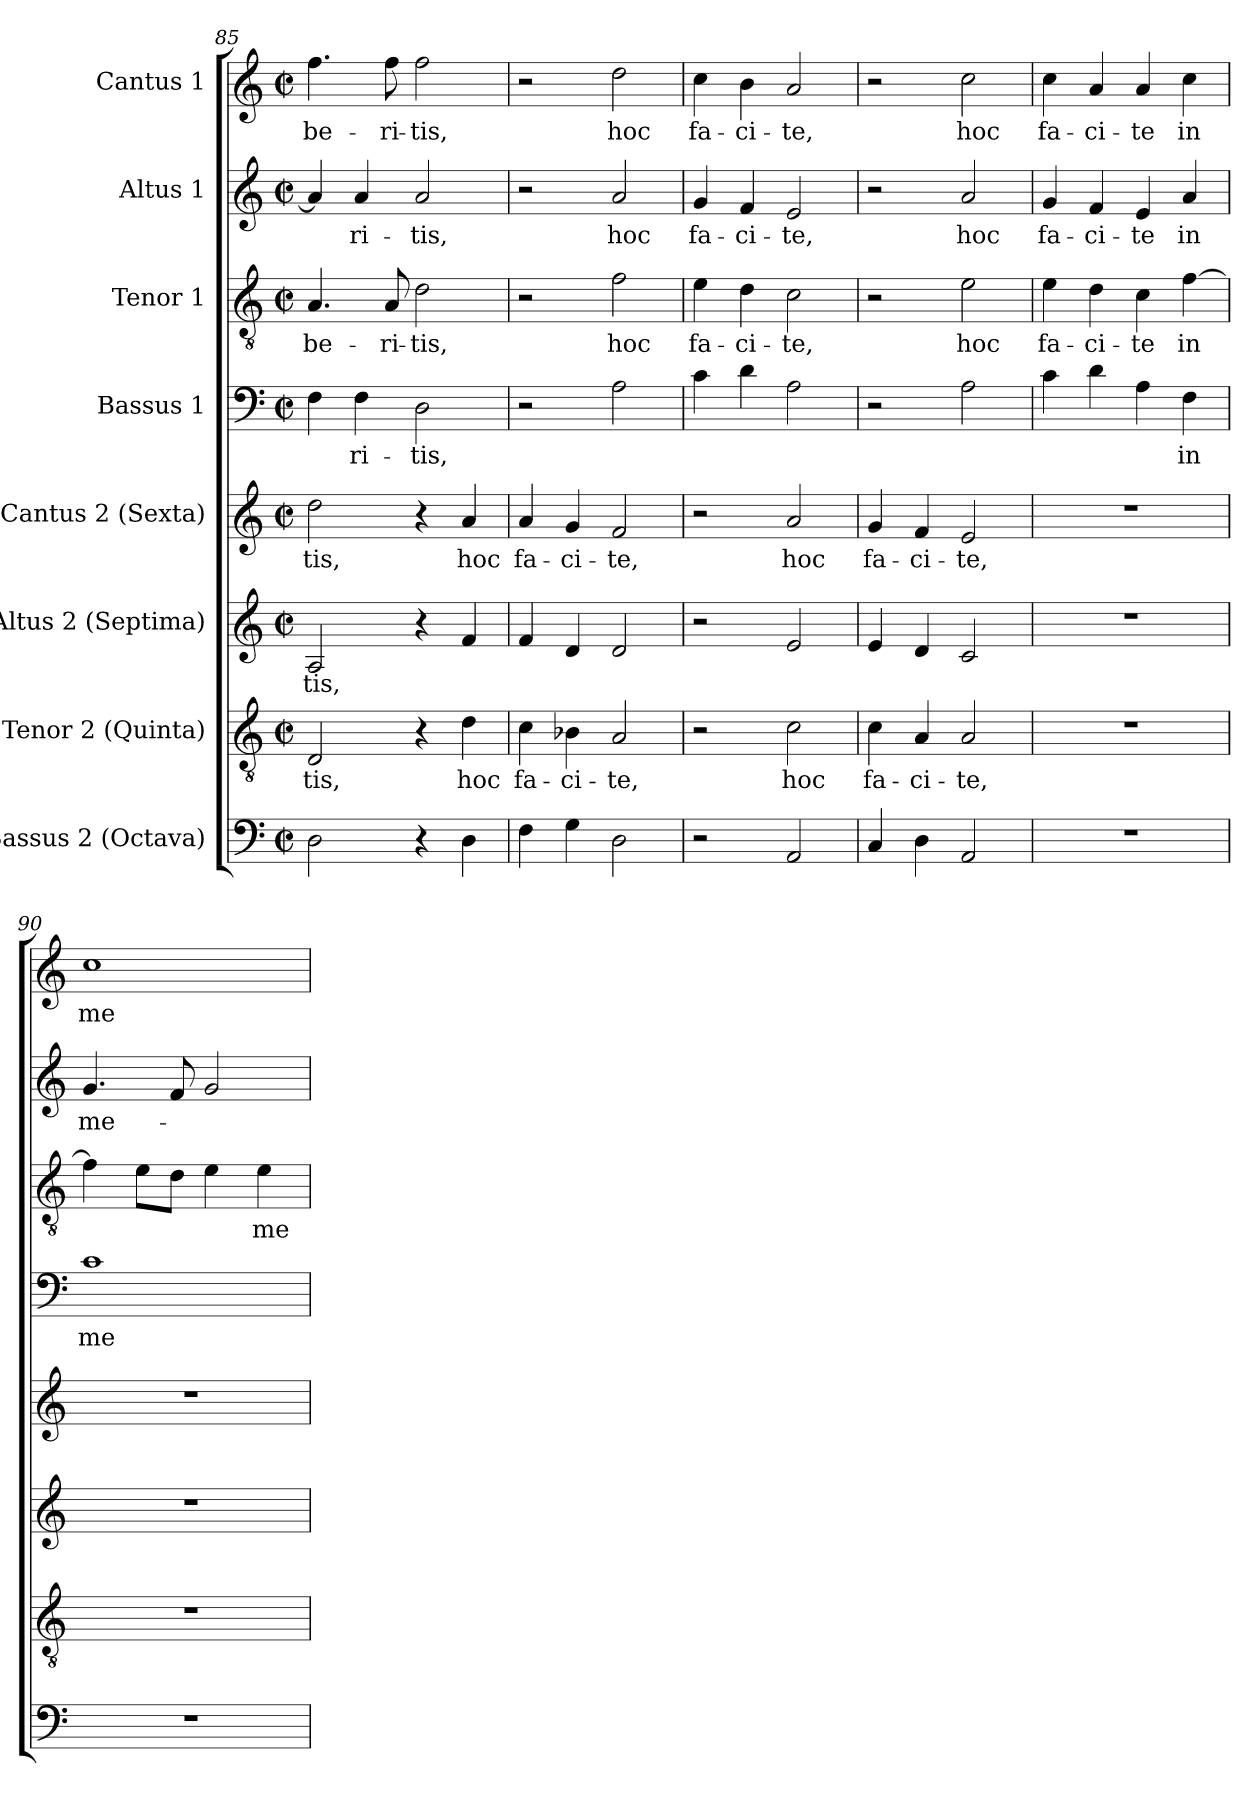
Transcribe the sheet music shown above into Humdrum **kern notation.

**kern	**kern	**text	**kern	**text	**kern	**text	**kern	**text	**kern	**text	**kern	**text	**kern	**text
*part8	*part7	*part7	*part6	*part6	*part5	*part5	*part4	*part4	*part3	*part3	*part2	*part2	*part1	*part1
*staff8	*staff7	*staff7	*staff6	*staff6	*staff5	*staff5	*staff4	*staff4	*staff3	*staff3	*staff2	*staff2	*staff1	*staff1
*I"Bassus 2 (Octava)	*I"Tenor 2 (Quinta)	*	*I"Altus 2 (Septima)	*	*I"Cantus 2 (Sexta)	*	*I"Bassus 1	*	*I"Tenor 1	*	*I"Altus 1	*	*I"Cantus 1	*
*clefF4	*clefGv2	*	*clefG2	*	*clefG2	*	*clefF4	*	*clefGv2	*	*clefG2	*	*clefG2	*
*k[]	*k[]	*	*k[]	*	*k[]	*	*k[]	*	*k[]	*	*k[]	*	*k[]	*
*M2/2	*M2/2	*	*M2/2	*	*M2/2	*	*M2/2	*	*M2/2	*	*M2/2	*	*M2/2	*
*met(c|)	*met(c|)	*	*met(c|)	*	*met(c|)	*	*met(c|)	*	*met(c|)	*	*met(c|)	*	*met(c|)	*
=85	=85	=85	=85	=85	=85	=85	=85	=85	=85	=85	=85	=85	=85	=85
!	!	!LO:LY:b	!	!LO:LY:b	!	!LO:LY:b	!	!	!	!LO:LY:b	!	!	!	!LO:LY:b
2D\	2D/	-tis,	2A/	-tis,	2dd\	-tis,	4F\	.	4.A/	-be-	4a/]	.	4.ff\	-be-
!	!	!	!	!	!	!	!	!LO:LY:b	!	!	!	!LO:LY:b	!	!
.	.	.	.	.	.	.	4F\	-ri-	.	.	4a/	-ri-	.	.
!	!	!	!	!	!	!	!	!	!	!LO:LY:b	!	!	!	!LO:LY:b
.	.	.	.	.	.	.	.	.	8A/	-ri-	.	.	8ff\	-ri-
!	!	!	!	!	!	!	!	!LO:LY:b	!	!LO:LY:b	!	!LO:LY:b	!	!LO:LY:b
4r	4r	.	4r	.	4r	.	2D\	-tis,	2d\	-tis,	2a/	-tis,	2ff\	-tis,
!	!	!LO:LY:b	!	!	!	!LO:LY:b	!	!	!	!	!	!	!	!
4D\	4d\	hoc	4f/	.	4a/	hoc	.	.	.	.	.	.	.	.
!!LO:LB:g=z
=86	=86	=86	=86	=86	=86	=86	=86	=86	=86	=86	=86	=86	=86	=86
!	!	!LO:LY:b	!	!	!	!LO:LY:b	!	!	!	!	!	!	!	!
4F\	4c\	fa-	4f/	.	4a/	fa-	2r	.	2r	.	2r	.	2r	.
!	!	!LO:LY:b	!	!	!	!LO:LY:b	!	!	!	!	!	!	!	!
4G\	4B-X\	-ci-	4d/	.	4g/	-ci-	.	.	.	.	.	.	.	.
!	!	!LO:LY:b	!	!	!	!LO:LY:b	!	!	!	!LO:LY:b	!	!LO:LY:b	!	!LO:LY:b
2D\	2A/	-te,	2d/	.	2f/	-te,	2A\	.	2f\	hoc	2a/	hoc	2dd\	hoc
=87	=87	=87	=87	=87	=87	=87	=87	=87	=87	=87	=87	=87	=87	=87
!	!	!	!	!	!	!	!	!	!	!LO:LY:b	!	!LO:LY:b	!	!LO:LY:b
2r	2r	.	2r	.	2r	.	4c\	.	4e\	fa-	4g/	fa-	4cc\	fa-
!	!	!	!	!	!	!	!	!	!	!LO:LY:b	!	!LO:LY:b	!	!LO:LY:b
.	.	.	.	.	.	.	4d\	.	4d\	-ci-	4f/	-ci-	4b\	-ci-
!	!	!LO:LY:b	!	!	!	!LO:LY:b	!	!	!	!LO:LY:b	!	!LO:LY:b	!	!LO:LY:b
2AA/	2c\	hoc	2e/	.	2a/	hoc	2A\	.	2c\	-te,	2e/	-te,	2a/	-te,
=88	=88	=88	=88	=88	=88	=88	=88	=88	=88	=88	=88	=88	=88	=88
!	!	!LO:LY:b	!	!	!	!LO:LY:b	!	!	!	!	!	!	!	!
4C/	4c\	fa-	4e/	.	4g/	fa-	2r	.	2r	.	2r	.	2r	.
!	!	!LO:LY:b	!	!	!	!LO:LY:b	!	!	!	!	!	!	!	!
4D\	4A/	-ci-	4d/	.	4f/	-ci-	.	.	.	.	.	.	.	.
!	!	!LO:LY:b	!	!	!	!LO:LY:b	!	!	!	!LO:LY:b	!	!LO:LY:b	!	!LO:LY:b
2AA/	2A/	-te,	2c/	.	2e/	-te,	2A\	.	2e\	hoc	2a/	hoc	2cc\	hoc
=89	=89	=89	=89	=89	=89	=89	=89	=89	=89	=89	=89	=89	=89	=89
!	!	!	!	!	!	!	!	!	!	!LO:LY:b	!	!LO:LY:b	!	!LO:LY:b
1r	1r	.	1r	.	1r	.	4c\	.	4e\	fa-	4g/	fa-	4cc\	fa-
!	!	!	!	!	!	!	!	!	!	!LO:LY:b	!	!LO:LY:b	!	!LO:LY:b
.	.	.	.	.	.	.	4d\	.	4d\	-ci-	4f/	-ci-	4a/	-ci-
!	!	!	!	!	!	!	!	!	!	!LO:LY:b	!	!LO:LY:b	!	!LO:LY:b
.	.	.	.	.	.	.	4A\	.	4c\	-te	4e/	-te	4a/	-te
!	!	!	!	!	!	!	!	!LO:LY:b	!	!LO:LY:b	!	!LO:LY:b	!	!LO:LY:b
.	.	.	.	.	.	.	4F\	in	[4f\	in	4a/	in	4cc\	in
=90	=90	=90	=90	=90	=90	=90	=90	=90	=90	=90	=90	=90	=90	=90
!	!	!	!	!	!	!	!	!LO:LY:b	!	!	!	!LO:LY:b	!	!LO:LY:b
1r	1r	.	1r	.	1r	.	1c	me-	4f\]	.	4.g/	me-	1cc	me-
.	.	.	.	.	.	.	.	.	8e\L	.	.	.	.	.
.	.	.	.	.	.	.	.	.	8d\J	.	8f/	.	.	.
.	.	.	.	.	.	.	.	.	4e\	.	2g/	.	.	.
!	!	!	!	!	!	!	!	!	!	!LO:LY:b	!	!	!	!
.	.	.	.	.	.	.	.	.	4e\	me-	.	.	.	.
=	=	=	=	=	=	=	=	=	=	=	=	=	=	=
*-	*-	*-	*-	*-	*-	*-	*-	*-	*-	*-	*-	*-	*-	*-
